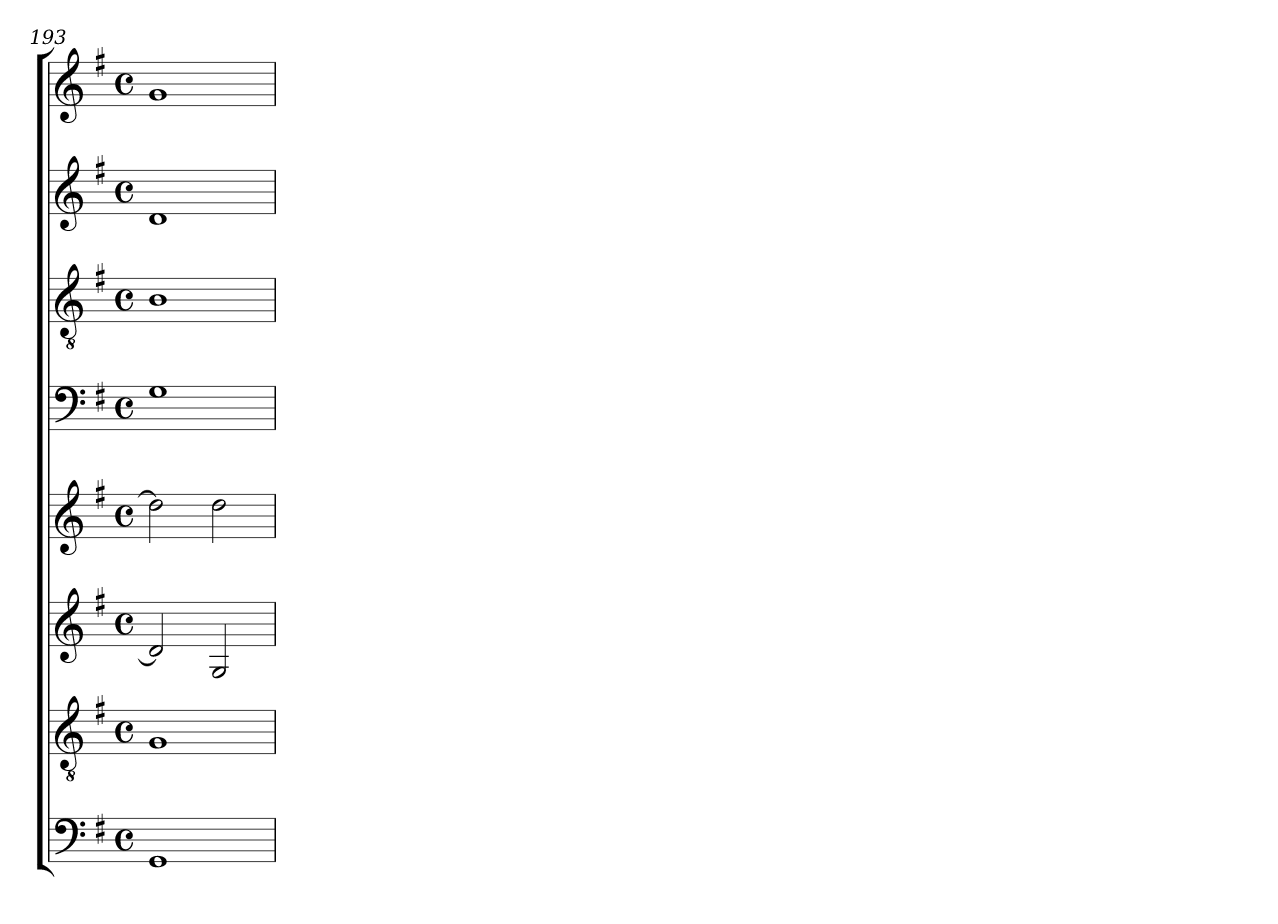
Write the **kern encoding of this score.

**kern	**kern	**kern	**kern	**kern	**kern	**kern	**kern
*part8	*part7	*part6	*part5	*part4	*part3	*part2	*part1
*staff8	*staff7	*staff6	*staff5	*staff4	*staff3	*staff2	*staff1
!!LO:PB:g=z
*clefF4	*clefGv2	*clefG2	*clefG2	*clefF4	*clefGv2	*clefG2	*clefG2
*k[f#]	*k[f#]	*k[f#]	*k[f#]	*k[f#]	*k[f#]	*k[f#]	*k[f#]
*G:	*G:	*G:	*G:	*G:	*G:	*G:	*G:
*M4/4	*M4/4	*M4/4	*M4/4	*M4/4	*M4/4	*M4/4	*M4/4
*met(c)	*met(c)	*met(c)	*met(c)	*met(c)	*met(c)	*met(c)	*met(c)
=193	=193	=193	=193	=193	=193	=193	=193
1GG	1G	2d/]	2dd\]	1G	1B	1d	1g
.	.	2G/	2dd\	.	.	.	.
=	=	=	=	=	=	=	=
*-	*-	*-	*-	*-	*-	*-	*-
